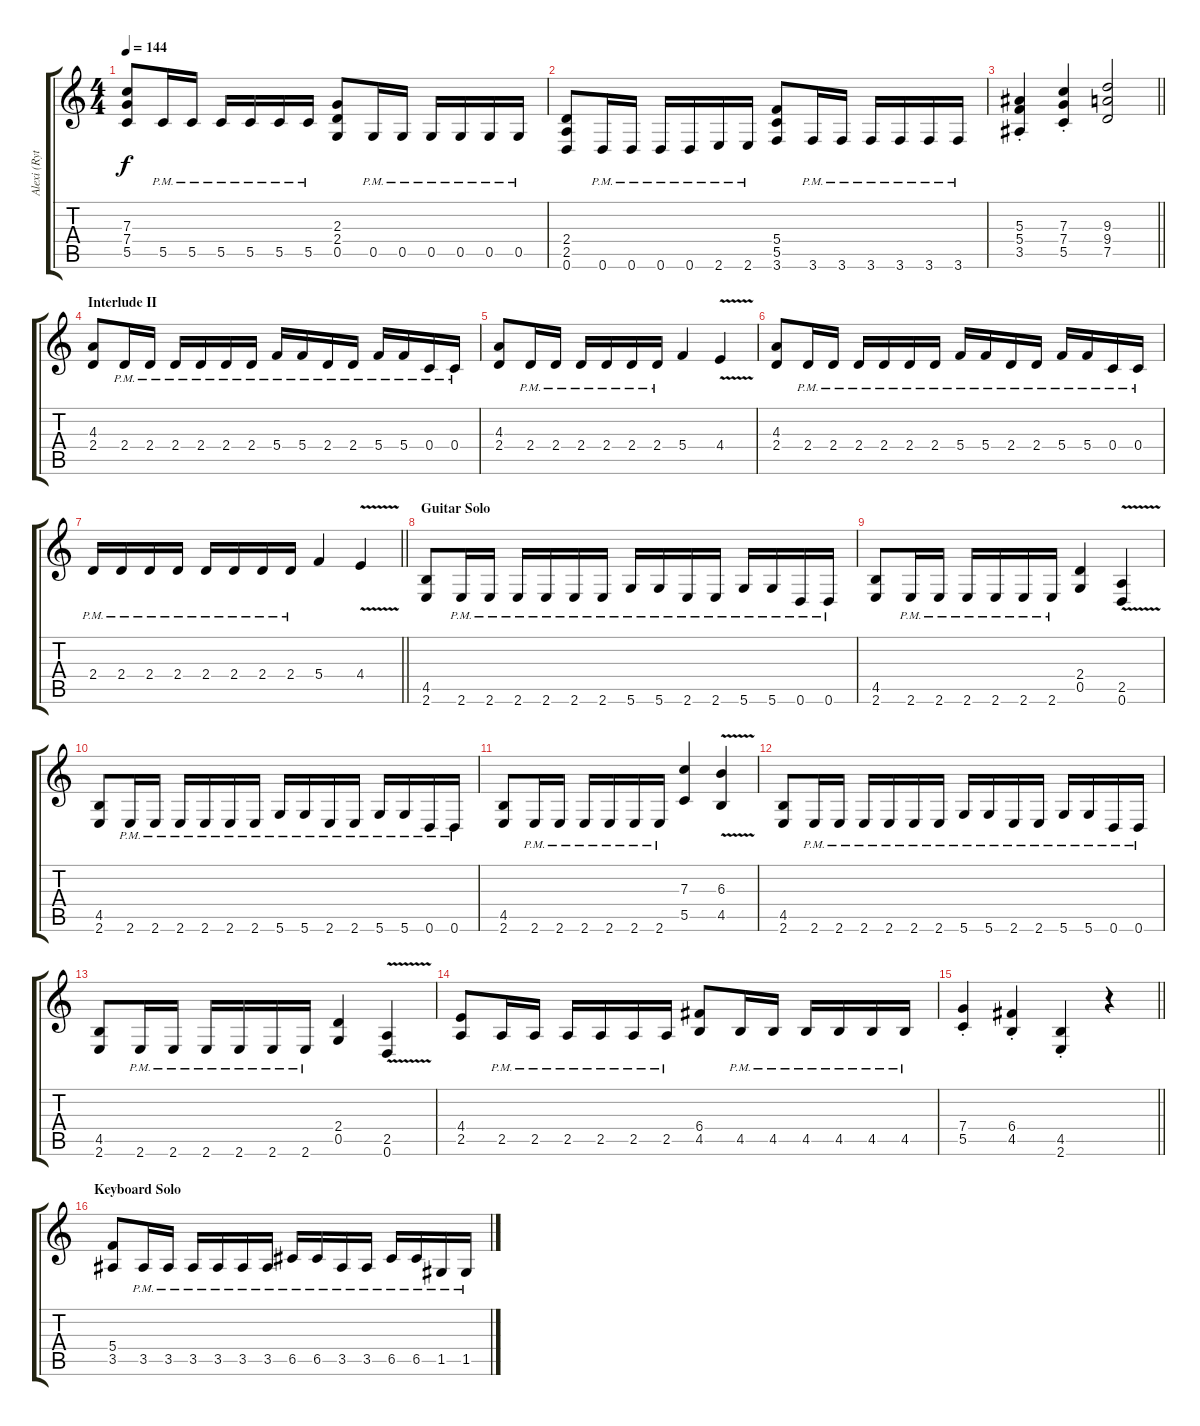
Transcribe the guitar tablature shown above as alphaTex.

\track ("Alexi (Rythm Guitar)" "Alexi (Ryt") {instrument distortionguitar}
\staff {score tabs}
\tuning (D4 A3 F3 C3 G2 D2) {hide}
\ts (4 4)
\tempo 144
\clef g2
\ks c
(7.3 7.4 5.5).8{dy f} 5.5{pm}.16 5.5{pm}.16 5.5{pm}.16 5.5{pm}.16 5.5{pm}.16 5.5{pm}.16 (2.3 2.4 0.5).8 0.5{pm}.16 0.5{pm}.16 0.5{pm}.16 0.5{pm}.16 0.5{pm}.16 0.5{pm}.16 |
(2.4 2.5 0.6).8 0.6{pm}.16 0.6{pm}.16 0.6{pm}.16 0.6{pm}.16 2.6{pm}.16 2.6{pm}.16 (5.4 5.5 3.6).8 3.6{pm}.16 3.6{pm}.16 3.6{pm}.16 3.6{pm}.16 3.6{pm}.16 3.6{pm}.16 |
\barLineRight lightlight
(5.3{st} 5.4{st} 3.5{st}).4 (7.3{st} 7.4{st} 5.5{st}).4 (9.3 9.4 7.5).2 |
\section ("" "Interlude II")
(4.3 2.4).8 2.4{pm}.16 2.4{pm}.16 2.4{pm}.16 2.4{pm}.16 2.4{pm}.16 2.4{pm}.16 5.4{pm}.16 5.4{pm}.16 2.4{pm}.16 2.4{pm}.16 5.4{pm}.16 5.4{pm}.16 0.4{pm}.16 0.4{pm}.16 |
(4.3 2.4).8 2.4{pm}.16 2.4{pm}.16 2.4{pm}.16 2.4{pm}.16 2.4{pm}.16 2.4{pm}.16 5.4.4 4.4{v}.4 |
(4.3 2.4).8 2.4{pm}.16 2.4{pm}.16 2.4{pm}.16 2.4{pm}.16 2.4{pm}.16 2.4{pm}.16 5.4{pm}.16 5.4{pm}.16 2.4{pm}.16 2.4{pm}.16 5.4{pm}.16 5.4{pm}.16 0.4{pm}.16 0.4{pm}.16 |
\barLineRight lightlight
2.4{pm}.16 2.4{pm}.16 2.4{pm}.16 2.4{pm}.16 2.4{pm}.16 2.4{pm}.16 2.4{pm}.16 2.4{pm}.16 5.4.4 4.4{v}.4 |
\section ("" "Guitar Solo")
(4.5 2.6).8{volume 12 balance 2 instrument distortionguitar} 2.6{pm}.16 2.6{pm}.16 2.6{pm}.16 2.6{pm}.16 2.6{pm}.16 2.6{pm}.16 5.6{pm}.16 5.6{pm}.16 2.6{pm}.16 2.6{pm}.16 5.6{pm}.16 5.6{pm}.16 0.6{pm}.16 0.6{pm}.16 |
(4.5 2.6).8 2.6{pm}.16 2.6{pm}.16 2.6{pm}.16 2.6{pm}.16 2.6{pm}.16 2.6{pm}.16 (2.4 0.5).4 (2.5{v} 0.6).4 |
(4.5 2.6).8 2.6{pm}.16 2.6{pm}.16 2.6{pm}.16 2.6{pm}.16 2.6{pm}.16 2.6{pm}.16 5.6{pm}.16 5.6{pm}.16 2.6{pm}.16 2.6{pm}.16 5.6{pm}.16 5.6{pm}.16 0.6{pm}.16 0.6{pm}.16 |
(4.5 2.6).8 2.6{pm}.16 2.6{pm}.16 2.6{pm}.16 2.6{pm}.16 2.6{pm}.16 2.6{pm}.16 (7.3 5.5).4 (6.3{v} 4.5{v}).4 |
(4.5 2.6).8 2.6{pm}.16 2.6{pm}.16 2.6{pm}.16 2.6{pm}.16 2.6{pm}.16 2.6{pm}.16 5.6{pm}.16 5.6{pm}.16 2.6{pm}.16 2.6{pm}.16 5.6{pm}.16 5.6{pm}.16 0.6{pm}.16 0.6{pm}.16 |
(4.5 2.6).8 2.6{pm}.16 2.6{pm}.16 2.6{pm}.16 2.6{pm}.16 2.6{pm}.16 2.6{pm}.16 (2.4 0.5).4 (2.5{v} 0.6).4 |
(4.4 2.5).8 2.5{pm}.16 2.5{pm}.16 2.5{pm}.16 2.5{pm}.16 2.5{pm}.16 2.5{pm}.16 (6.4 4.5).8 4.5{pm}.16 4.5{pm}.16 4.5{pm}.16 4.5{pm}.16 4.5{pm}.16 4.5{pm}.16 |
\barLineRight lightlight
(7.4{st} 5.5{st}).4 (6.4{st} 4.5{st}).4 (4.5{st} 2.6{st}).4 r.4 |
\section ("" "Keyboard Solo")
(5.4 3.5).8 3.5{pm}.16 3.5{pm}.16 3.5{pm}.16 3.5{pm}.16 3.5{pm}.16 3.5{pm}.16 6.5{pm}.16 6.5{pm}.16 3.5{pm}.16 3.5{pm}.16 6.5{pm}.16 6.5{pm}.16 1.5{pm}.16 1.5{pm}.16
